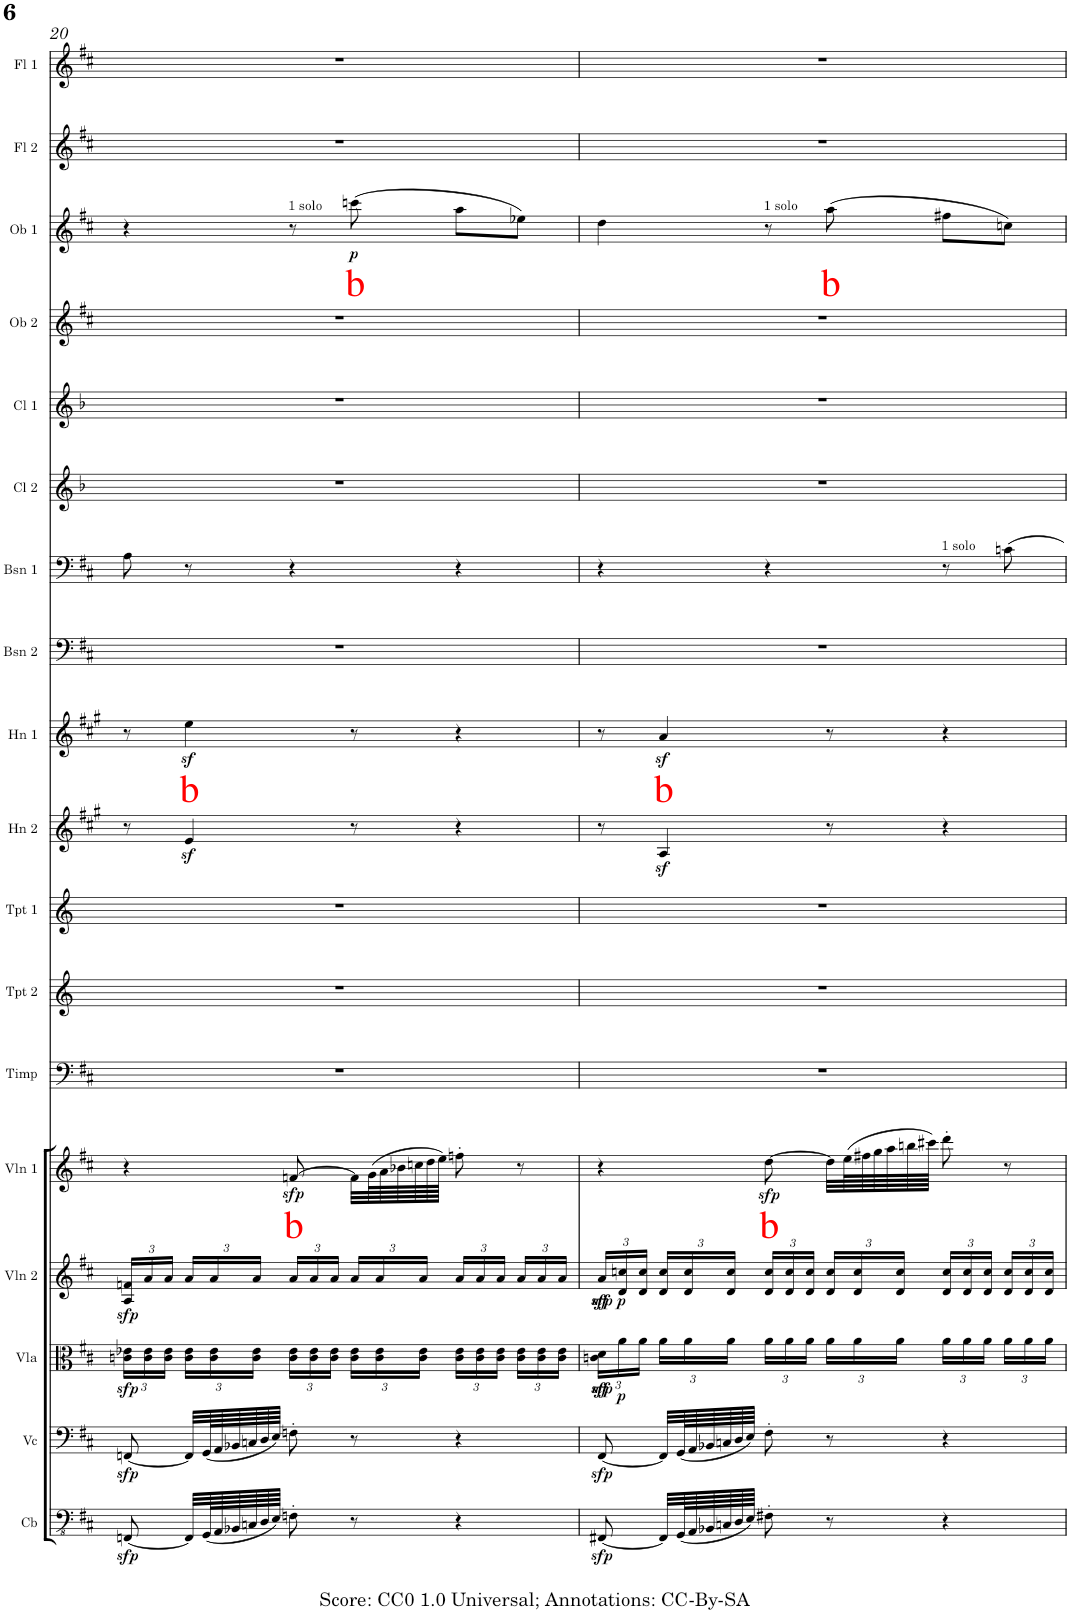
**kern	**dynam	**kern	**dynam	**kern	**dynam	**kern	**dynam	**kern	**text	**dynam	**kern	**kern	**kern	**kern	**kern	**text	**kern	**kern	**kern	**kern	**kern	**kern	**text	**dynam	**kern	**kern
*part18	*part18	*part17	*part17	*part16	*part16	*part15	*part15	*part14	*part14	*part14	*part13	*part12	*part11	*part10	*part9	*part9	*part8	*part7	*part6	*part5	*part4	*part3	*part3	*part3	*part2	*part1
*staff18	*staff18	*staff17	*staff17	*staff16	*staff16	*staff15	*staff15	*staff14	*staff14	*staff14	*staff13	*staff12	*staff11	*staff10	*staff9	*staff9	*staff8	*staff7	*staff6	*staff5	*staff4	*staff3	*staff3	*staff3	*staff2	*staff1
*I"Contrabass	*	*I"Violoncello	*	*I"Viola	*	*I"Violins 2	*	*I"Violins 1	*	*	*I"Timpani	*I"D Trumpet 2	*I"D Trumpet 1	*I"F Horn 2 (orig.  D)	*I"F Horn 1 (orig.  D)	*	*I"Bassoon 2	*I"Bassoon 1	*I"A Clarinet 2	*I"A Clarinet 1	*I"Oboe 2	*I"Oboe 1	*	*	*I"Flute 2	*I"Flute 1
*I'Cb	*	*I'Vc	*	*I'Vla	*	*I'Vln 2	*	*I'Vln 1	*	*	*I'Timp	*I'Tpt 2	*I'Tpt 1	*I'Hn 2	*I'Hn 1	*	*I'Bsn 2	*I'Bsn 1	*I'Cl 2	*I'Cl 1	*I'Ob 2	*I'Ob 1	*	*	*I'Fl 2	*I'Fl 1
!!LO:PB:g=z
*clefFv4	*	*clefF4	*	*clefC3	*	*clefG2	*	*clefG2	*	*	*clefF4	*clefG2	*clefG2	*clefG2	*clefG2	*	*clefF4	*clefF4	*clefG2	*clefG2	*clefG2	*clefG2	*	*	*clefG2	*clefG2
*	*	*	*	*	*	*	*	*	*	*	*	*Trd-1c-2	*Trd-1c-2	*Trd4c7	*Trd4c7	*	*	*	*Trd2c3	*Trd2c3	*	*	*	*	*	*
*k[f#c#]	*	*k[f#c#]	*	*k[f#c#]	*	*k[f#c#]	*	*k[f#c#]	*	*	*k[f#c#]	*k[]	*k[]	*k[f#c#g#]	*k[f#c#g#]	*	*k[f#c#]	*k[f#c#]	*k[b-]	*k[b-]	*k[f#c#]	*k[f#c#]	*	*	*k[f#c#]	*k[f#c#]
*M3/4	*	*M3/4	*	*M3/4	*	*M3/4	*	*M3/4	*	*	*M3/4	*M3/4	*M3/4	*M3/4	*M3/4	*	*M3/4	*M3/4	*M3/4	*M3/4	*M3/4	*M3/4	*	*	*M3/4	*M3/4
*	*	*	*	*Xbrackettup	*	*Xbrackettup	*	*	*	*	*	*	*	*	*	*	*	*	*	*	*	*	*	*	*	*
=20	=20	=20	=20	=20	=20	=20	=20	=20	=20	=20	=20	=20	=20	=20	=20	=20	=20	=20	=20	=20	=20	=20	=20	=20	=20	=20
!	!LO:DY:b	!	!LO:DY:b	!	!LO:DY:b	!	!LO:DY:b	!	!	!	!	!	!	!	!	!	!	!	!	!	!	!	!	!	!	!
[8FFFn/	sfp	[8FFn/	sfp	24cn\ 24e-X\LL	sfp	24A/ 24fn/LL	sfp	4r	.	.	2.r	2.r	2.r	8r	8r	.	2.r	8A\	2.r	2.r	2.r	4r	.	.	2.r	2.r
.	.	.	.	24c\ 24e-\	.	24a/	.	.	.	.	.	.	.	.	.	.	.	.	.	.	.	.	.	.	.	.
.	.	.	.	24c\ 24e-\JJ	.	24a/JJ	.	.	.	.	.	.	.	.	.	.	.	.	.	.	.	.	.	.	.	.
!	!	!	!	!	!	!	!	!	!	!	!	!	!	!	!	!LO:LY:b:color=#FF0000	!	!	!	!	!	!	!	!	!	!
32FFF/LLL]	.	32FF/LLL]	.	24c\ 24e-\LL	.	24a/LL	.	.	.	.	.	.	.	4ez</	4eez<\	b	.	8r	.	.	.	.	.	.	.	.
(64GGG/L	.	(64GG/L	.	.	.	.	.	.	.	.	.	.	.	.	.	.	.	.	.	.	.	.	.	.	.	.
.	.	.	.	24c\ 24e-\	.	24a/	.	.	.	.	.	.	.	.	.	.	.	.	.	.	.	.	.	.	.	.
64AAA/	.	64AA/	.	.	.	.	.	.	.	.	.	.	.	.	.	.	.	.	.	.	.	.	.	.	.	.
64BBB-X/	.	64BB-X/	.	.	.	.	.	.	.	.	.	.	.	.	.	.	.	.	.	.	.	.	.	.	.	.
64CCn/	.	64Cn/	.	.	.	.	.	.	.	.	.	.	.	.	.	.	.	.	.	.	.	.	.	.	.	.
.	.	.	.	24c\ 24e-\JJ	.	24a/JJ	.	.	.	.	.	.	.	.	.	.	.	.	.	.	.	.	.	.	.	.
64DD/	.	64D/	.	.	.	.	.	.	.	.	.	.	.	.	.	.	.	.	.	.	.	.	.	.	.	.
64EE/JJJJ)	.	64E/JJJJ)	.	.	.	.	.	.	.	.	.	.	.	.	.	.	.	.	.	.	.	.	.	.	.	.
!	!	!	!	!	!	!	!	!	!	!	!	!	!	!	!	!	!	!	!	!	!	!LO:TX:a:t=1 solo	!	!	!	!
!	!	!	!	!	!	!	!	!	!LO:LY:b:color=#FF0000	!LO:DY:b	!	!	!	!	!	!	!	!	!	!	!	!	!	!	!	!
8FFn'\	.	8Fn'\	.	24c\ 24e-\LL	.	24a/LL	.	[8fn/	b	sfp	.	.	.	.	.	.	.	4r	.	.	.	8r	.	.	.	.
.	.	.	.	24c\ 24e-\	.	24a/	.	.	.	.	.	.	.	.	.	.	.	.	.	.	.	.	.	.	.	.
.	.	.	.	24c\ 24e-\JJ	.	24a/JJ	.	.	.	.	.	.	.	.	.	.	.	.	.	.	.	.	.	.	.	.
!	!	!	!	!	!	!	!	!	!	!	!	!	!	!	!	!	!	!	!	!	!	!	!LO:LY:b:color=#FF0000	!LO:DY:b	!	!
8r	.	8r	.	24c\ 24e-\LL	.	24a/LL	.	32f\LLL]	.	.	.	.	.	8r	8r	.	.	.	.	.	.	(8cccn\	b	p	.	.
.	.	.	.	.	.	.	.	(64g\L	.	.	.	.	.	.	.	.	.	.	.	.	.	.	.	.	.	.
.	.	.	.	24c\ 24e-\	.	24a/	.	.	.	.	.	.	.	.	.	.	.	.	.	.	.	.	.	.	.	.
.	.	.	.	.	.	.	.	64a\	.	.	.	.	.	.	.	.	.	.	.	.	.	.	.	.	.	.
.	.	.	.	.	.	.	.	64b-X\	.	.	.	.	.	.	.	.	.	.	.	.	.	.	.	.	.	.
.	.	.	.	.	.	.	.	64ccn\	.	.	.	.	.	.	.	.	.	.	.	.	.	.	.	.	.	.
.	.	.	.	24c\ 24e-\JJ	.	24a/JJ	.	.	.	.	.	.	.	.	.	.	.	.	.	.	.	.	.	.	.	.
.	.	.	.	.	.	.	.	64dd\	.	.	.	.	.	.	.	.	.	.	.	.	.	.	.	.	.	.
.	.	.	.	.	.	.	.	64ee\JJJJ)	.	.	.	.	.	.	.	.	.	.	.	.	.	.	.	.	.	.
4r	.	4r	.	24c\ 24e-\LL	.	24a/LL	.	8ffn'\	.	.	.	.	.	4r	4r	.	.	4r	.	.	.	8aa\L	.	.	.	.
.	.	.	.	24c\ 24e-\	.	24a/	.	.	.	.	.	.	.	.	.	.	.	.	.	.	.	.	.	.	.	.
.	.	.	.	24c\ 24e-\JJ	.	24a/JJ	.	.	.	.	.	.	.	.	.	.	.	.	.	.	.	.	.	.	.	.
.	.	.	.	24c\ 24e-\LL	.	24a/LL	.	8r	.	.	.	.	.	.	.	.	.	.	.	.	.	8ee-X\J)	.	.	.	.
.	.	.	.	24c\ 24e-\	.	24a/	.	.	.	.	.	.	.	.	.	.	.	.	.	.	.	.	.	.	.	.
.	.	.	.	24c\ 24e-\JJ	.	24a/JJ	.	.	.	.	.	.	.	.	.	.	.	.	.	.	.	.	.	.	.	.
=21	=21	=21	=21	=21	=21	=21	=21	=21	=21	=21	=21	=21	=21	=21	=21	=21	=21	=21	=21	=21	=21	=21	=21	=21	=21	=21
!	!LO:DY:b	!	!LO:DY:b	!	!LO:DY:b	!	!	!	!	!	!	!	!	!	!	!	!	!	!	!	!	!	!	!	!	!
!	!	!	!	!	!LO:DY:n=1:b	!	!LO:DY:b	!	!	!	!	!	!	!	!	!	!	!	!	!	!	!	!	!	!	!
!	!	!	!	!	!	!	!LO:DY:n=1:b	!	!	!	!	!	!	!	!	!	!	!	!	!	!	!	!	!	!	!
[8FFF#X/	sfp	[8FF#/	sfp	24cn\ 24d\LL	sfp mf	24a/LL	sfp mf	4r	.	.	2.r	2.r	2.r	8r	8r	.	2.r	4r	2.r	2.r	2.r	4dd\	.	.	2.r	2.r
!	!	!	!	!	!LO:DY:n=2:b	!	!LO:DY:n=2:b	!	!	!	!	!	!	!	!	!	!	!	!	!	!	!	!	!	!	!
.	.	.	.	24a\	p	24d/ 24ccn/	p	.	.	.	.	.	.	.	.	.	.	.	.	.	.	.	.	.	.	.
.	.	.	.	24a\JJ	.	24d/ 24cc/JJ	.	.	.	.	.	.	.	.	.	.	.	.	.	.	.	.	.	.	.	.
!	!	!	!	!	!	!	!	!	!	!	!	!	!	!	!	!LO:LY:b:color=#FF0000	!	!	!	!	!	!	!	!	!	!
32FFF#/LLL]	.	32FF#/LLL]	.	24a\LL	.	24d/ 24cc/LL	.	.	.	.	.	.	.	4Az</	4az</	b	.	.	.	.	.	.	.	.	.	.
(64GGG/L	.	(64GG/L	.	.	.	.	.	.	.	.	.	.	.	.	.	.	.	.	.	.	.	.	.	.	.	.
.	.	.	.	24a\	.	24d/ 24cc/	.	.	.	.	.	.	.	.	.	.	.	.	.	.	.	.	.	.	.	.
64AAA/	.	64AA/	.	.	.	.	.	.	.	.	.	.	.	.	.	.	.	.	.	.	.	.	.	.	.	.
64BBB-X/	.	64BB-X/	.	.	.	.	.	.	.	.	.	.	.	.	.	.	.	.	.	.	.	.	.	.	.	.
64CCn/	.	64Cn/	.	.	.	.	.	.	.	.	.	.	.	.	.	.	.	.	.	.	.	.	.	.	.	.
.	.	.	.	24a\JJ	.	24d/ 24cc/JJ	.	.	.	.	.	.	.	.	.	.	.	.	.	.	.	.	.	.	.	.
64DD/	.	64D/	.	.	.	.	.	.	.	.	.	.	.	.	.	.	.	.	.	.	.	.	.	.	.	.
64EE/JJJJ)	.	64E/JJJJ)	.	.	.	.	.	.	.	.	.	.	.	.	.	.	.	.	.	.	.	.	.	.	.	.
!	!	!	!	!	!	!	!	!	!	!	!	!	!	!	!	!	!	!	!	!	!	!LO:TX:a:t=1 solo	!	!	!	!
!	!	!	!	!	!	!	!	!	!LO:LY:b:color=#FF0000	!LO:DY:b	!	!	!	!	!	!	!	!	!	!	!	!	!	!	!	!
8FF#X'\	.	8F#'\	.	24a\LL	.	24d/ 24cc/LL	.	[8dd\	b	sfp	.	.	.	.	.	.	.	4r	.	.	.	8r	.	.	.	.
.	.	.	.	24a\	.	24d/ 24cc/	.	.	.	.	.	.	.	.	.	.	.	.	.	.	.	.	.	.	.	.
.	.	.	.	24a\JJ	.	24d/ 24cc/JJ	.	.	.	.	.	.	.	.	.	.	.	.	.	.	.	.	.	.	.	.
!	!	!	!	!	!	!	!	!	!	!	!	!	!	!	!	!	!	!	!	!	!	!	!LO:LY:b:color=#FF0000	!	!	!
8r	.	8r	.	24a\LL	.	24d/ 24cc/LL	.	32dd\LLL]	.	.	.	.	.	8r	8r	.	.	.	.	.	.	(8aa\	b	.	.	.
.	.	.	.	.	.	.	.	(64ee\L	.	.	.	.	.	.	.	.	.	.	.	.	.	.	.	.	.	.
.	.	.	.	24a\	.	24d/ 24cc/	.	.	.	.	.	.	.	.	.	.	.	.	.	.	.	.	.	.	.	.
.	.	.	.	.	.	.	.	64ff#X\	.	.	.	.	.	.	.	.	.	.	.	.	.	.	.	.	.	.
.	.	.	.	.	.	.	.	64gg\	.	.	.	.	.	.	.	.	.	.	.	.	.	.	.	.	.	.
.	.	.	.	.	.	.	.	64aa\	.	.	.	.	.	.	.	.	.	.	.	.	.	.	.	.	.	.
.	.	.	.	24a\JJ	.	24d/ 24cc/JJ	.	.	.	.	.	.	.	.	.	.	.	.	.	.	.	.	.	.	.	.
.	.	.	.	.	.	.	.	64bbn\	.	.	.	.	.	.	.	.	.	.	.	.	.	.	.	.	.	.
.	.	.	.	.	.	.	.	64ccc#X\JJJJ)	.	.	.	.	.	.	.	.	.	.	.	.	.	.	.	.	.	.
!	!	!	!	!	!	!	!	!	!	!	!	!	!	!	!	!	!	!LO:TX:a:t=1 solo	!	!	!	!	!	!	!	!
4r	.	4r	.	24a\LL	.	24d/ 24cc/LL	.	8ddd'\	.	.	.	.	.	4r	4r	.	.	8r	.	.	.	8ff#X\L	.	.	.	.
.	.	.	.	24a\	.	24d/ 24cc/	.	.	.	.	.	.	.	.	.	.	.	.	.	.	.	.	.	.	.	.
.	.	.	.	24a\JJ	.	24d/ 24cc/JJ	.	.	.	.	.	.	.	.	.	.	.	.	.	.	.	.	.	.	.	.
.	.	.	.	24a\LL	.	24d/ 24cc/LL	.	8r	.	.	.	.	.	.	.	.	.	8cn\	.	.	.	8ccn\J)	.	.	.	.
.	.	.	.	24a\	.	24d/ 24cc/	.	.	.	.	.	.	.	.	.	.	.	.	.	.	.	.	.	.	.	.
.	.	.	.	24a\JJ	.	24d/ 24cc/JJ	.	.	.	.	.	.	.	.	.	.	.	.	.	.	.	.	.	.	.	.
=	=	=	=	=	=	=	=	=	=	=	=	=	=	=	=	=	=	=	=	=	=	=	=	=	=	=
*-	*-	*-	*-	*-	*-	*-	*-	*-	*-	*-	*-	*-	*-	*-	*-	*-	*-	*-	*-	*-	*-	*-	*-	*-	*-	*-
